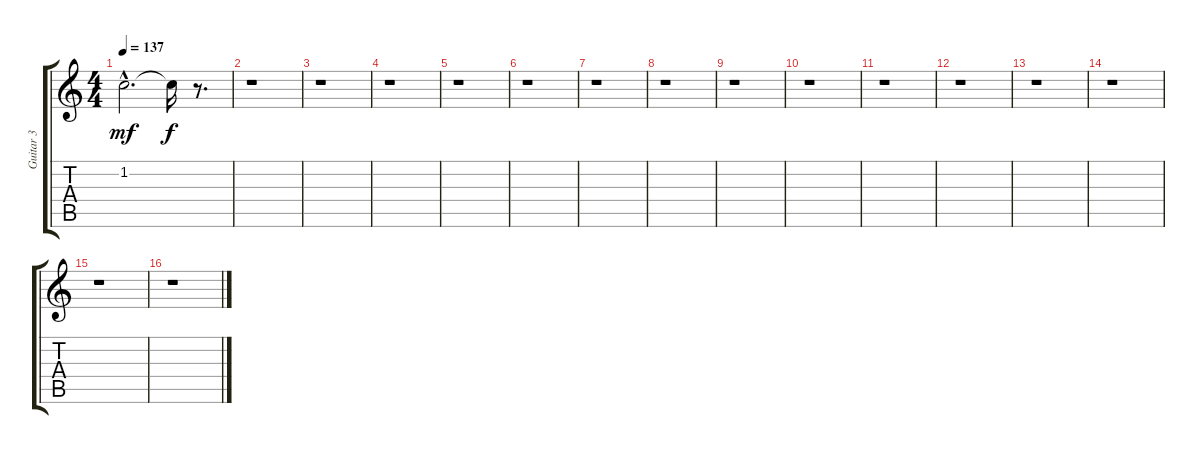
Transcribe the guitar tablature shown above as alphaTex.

\track ("Guitar 3" "Guitar 3") {instrument overdrivenguitar}
\staff {score tabs}
\tuning (E4 B3 G3 D3 A2 E2) {hide}
\ts (4 4)
\tempo 137
\clef g2
\ks c
1.2{hac}.2{d dy mf} 1.2{t}.16{dy f} r.8{d} |
r.1 |
r.1 |
r.1 |
r.1 |
r.1 |
r.1 |
r.1 |
r.1 |
r.1 |
r.1 |
r.1 |
r.1 |
r.1 |
r.1 |
r.1
